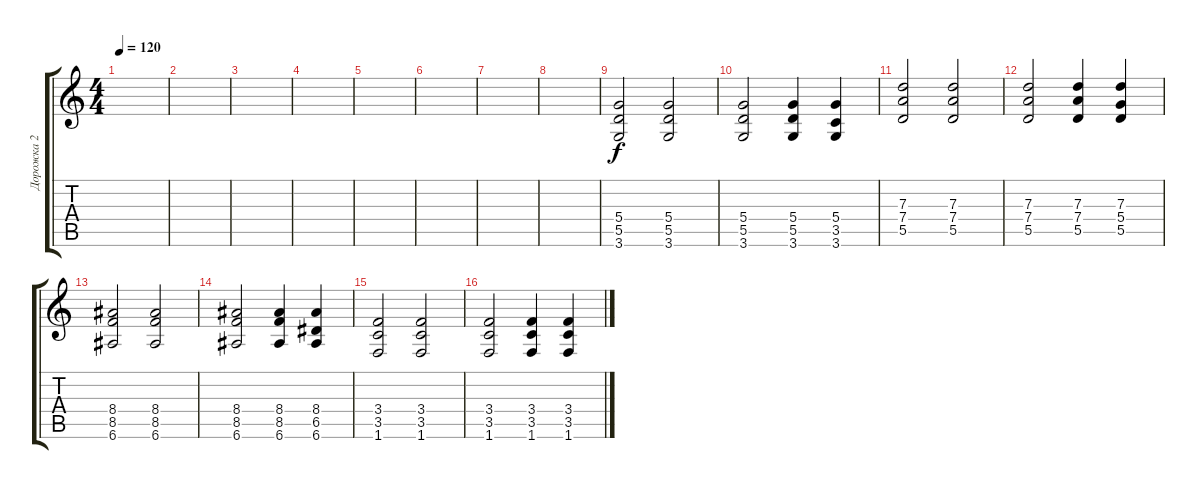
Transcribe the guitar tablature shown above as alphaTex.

\track ("Дорожка 2" "Дорожка 2") {instrument acousticguitarsteel}
\staff {score tabs}
\tuning (E4 B3 G3 D3 A2 E2) {hide}
\ts (4 4)
\tempo 120
\clef g2
\ks c
|
|
|
|
|
|
|
|
(5.4 5.5 3.6).2 (5.4 5.5 3.6).2 |
(5.4 5.5 3.6).2 (5.4 5.5 3.6).4 (5.4 3.5 3.6).4 |
(7.3 7.4 5.5).2 (7.3 7.4 5.5).2 |
(7.3 7.4 5.5).2 (7.3 7.4 5.5).4 (7.3 5.4 5.5).4 |
(8.4 8.5 6.6).2 (8.4 8.5 6.6).2 |
(8.4 8.5 6.6).2 (8.4 8.5 6.6).4 (8.4 6.5 6.6).4 |
(3.4 3.5 1.6).2 (3.4 3.5 1.6).2 |
(3.4 3.5 1.6).2 (3.4 3.5 1.6).4 (3.4 3.5 1.6).4
